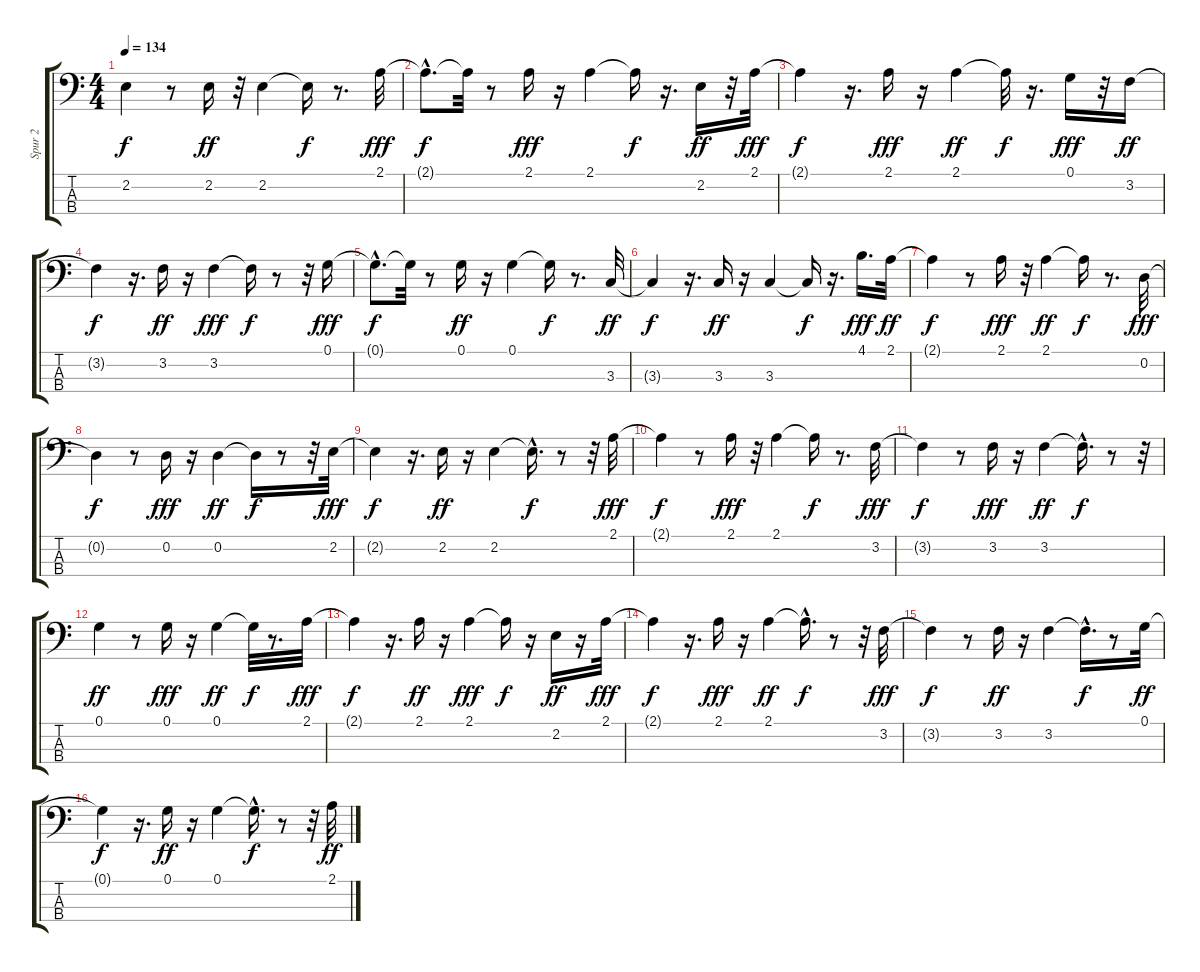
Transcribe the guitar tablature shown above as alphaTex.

\track ("Spur 2" "Spur 2") {instrument electricbasspick}
\staff {score tabs}
\tuning (G2 D2 A1 E1) {hide}
\ts (4 4)
\tempo 134
\clef f4
\ks c
2.2{t}.4{dy f} r.8 2.2.16{dy ff} r.32 2.2.4 2.2{t}.16{dy f} r.8{d} 2.1.32{dy fff} |
2.1{hac t}.8{d dy f} 2.1{t}.32 r.8 2.1.16{dy fff} r.16 2.1.4 2.1{t}.16{dy f} r.16{d} 2.2.16{dy ff} r.32 2.1.32{dy fff} |
2.1{t}.4{dy f} r.16{d} 2.1.16{dy fff} r.16 2.1.4{dy ff} 2.1{t}.32{dy f} r.16{d} 0.1.16{dy fff} r.32 3.2.16{dy ff} |
3.2{t}.4{dy f} r.16{d} 3.2.16{dy ff} r.16 3.2.4{dy fff} 3.2{t}.16{dy f} r.8 r.32 0.1.16{dy fff} |
0.1{hac t}.8{d dy f} 0.1{t}.32 r.8 0.1.16{dy ff} r.16 0.1.4 0.1{t}.16{dy f} r.8{d} 3.3.32{dy ff} |
3.3{t}.4{dy f} r.16{d} 3.3.16{dy ff} r.16 3.3.4 3.3{t}.16{dy f} r.16{d} 4.1.16{d dy fff} 2.1.32{dy ff} |
2.1{t}.4{dy f} r.8 2.1.16{dy fff} r.32 2.1.4{dy ff} 2.1{t}.16{dy f} r.8{d} 0.2.32{dy fff} |
0.2{t}.4{dy f} r.8 0.2.16{dy fff} r.16 0.2.4{dy ff} 0.2{t}.16{dy f} r.8 r.32 2.2.32{dy fff} |
2.2{t}.4{dy f} r.16{d} 2.2.16{dy ff} r.16 2.2.4 2.2{hac t}.16{d dy f} r.8 r.32 2.1.32{dy fff} |
2.1{t}.4{dy f} r.8 2.1.16{dy fff} r.32 2.1.4 2.1{t}.16{dy f} r.8{d} 3.2.32{dy fff} |
3.2{t}.4{dy f} r.8 3.2.16{dy fff} r.16 3.2.4{dy ff} 3.2{hac t}.16{d dy f} r.8 r.32 |
0.1.4{dy ff} r.8 0.1.16{dy fff} r.16 0.1.4{dy ff} 0.1{t}.32{dy f} r.8{d} 2.1.32{dy fff} |
2.1{t}.4{dy f} r.16{d} 2.1.16{dy ff} r.16 2.1.4{dy fff} 2.1{t}.16{dy f} r.16 2.2.16{dy ff} r.16 2.1.32{dy fff} |
2.1{t}.4{dy f} r.16{d} 2.1.16{dy fff} r.16 2.1.4{dy ff} 2.1{hac t}.16{d dy f} r.8 r.32 3.2.32{dy fff} |
3.2{t}.4{dy f} r.8 3.2.16{dy ff} r.16 3.2.4 3.2{hac t}.16{d dy f} r.8 0.1.32{dy ff} |
0.1{t}.4{dy f} r.16{d} 0.1.16{dy ff} r.16 0.1.4 0.1{hac t}.16{d dy f} r.8 r.32 2.1.32{dy ff}
